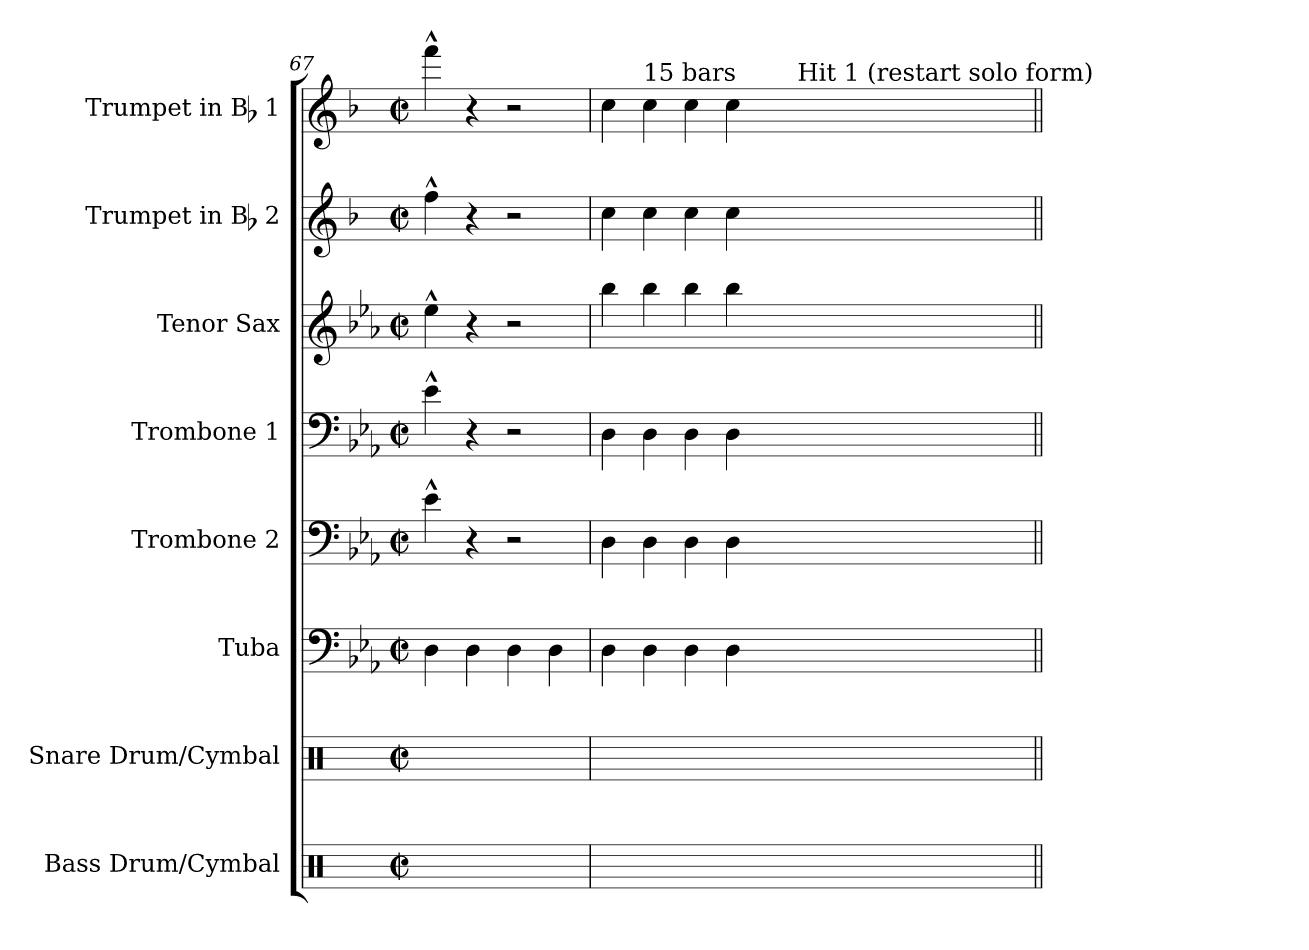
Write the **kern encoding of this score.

**kern	**kern	**kern	**kern	**kern	**kern	**kern	**kern
*part8	*part7	*part6	*part5	*part4	*part3	*part2	*part1
*staff8	*staff7	*staff6	*staff5	*staff4	*staff3	*staff2	*staff1
*I"Bass Drum/Cymbal	*I"Snare Drum/Cymbal	*I"Tuba	*I"Trombone 2	*I"Trombone 1	*I"Tenor Sax	*I"Trumpet in Bb 2	*I"Trumpet in Bb 1
*I'B.D./Cym	*I'S.D./Cym	*I'Tuba	*I'Tbn. 2	*I'Tbn. 1	*I'T. Sx.	*	*
*clefX	*clefX	*clefF4	*clefF4	*clefF4	*clefG2	*clefG2	*clefG2
*	*	*	*	*	*ITrd8c14	*ITrd1c2	*ITrd1c2
*k[]	*k[]	*k[b-e-a-]	*k[b-e-a-]	*k[b-e-a-]	*k[b-e-a-]	*k[b-e-a-]	*k[b-e-a-]
*C:	*C:	*E-:	*E-:	*E-:	*E-:	*E-:	*E-:
*M2/2	*M2/2	*M2/2	*M2/2	*M2/2	*M2/2	*M2/2	*M2/2
*met(c|)	*met(c|)	*met(c|)	*met(c|)	*met(c|)	*met(c|)	*met(c|)	*met(c|)
=67	=67	=67	=67	=67	=67	=67	=67
4Ri\	4Ri\	4Di\	4e-^^i\	4e-^^i\	4e-^^i\	4ee-^^i\	4eee-^^i\
4Ri\	4Ri\	4Di\	4r	4r	4r	4r	4r
4Ri\	4Ri\	4Di\	2r	2r	2r	2r	2r
4Ri\	4Ri\	4Di\	.	.	.	.	.
=68	=68	=68	=68	=68	=68	=68	=68
*	*	*	*	*	*	*	*^
4Ri\	4Ri\	4Di\	4Di\	4Di\	4b-i\	4b-i\	4b-i\	2ryy
!	!	!	!	!	!	!	!LO:TX:a:t=15 bars	!
4Ri\	4Ri\	4Di\	4Di\	4Di\	4b-i\	4b-i\	4b-i\	.
4Ri\	4Ri\	4Di\	4Di\	4Di\	4b-i\	4b-i\	4b-i\	4ryy
4Ri\	4Ri\	4Di\	4Di\	4Di\	4b-i\	4b-i\	4b-i\	8ryy
.	.	.	.	.	.	.	.	16ryy
.	.	.	.	.	.	.	.	32ryy
.	.	.	.	.	.	.	.	64ryy
.	.	.	.	.	.	.	.	128...ryy
!	!	!	!	!	!	!	!	!LO:TX:a:t=Hit 1 (restart solo form)
.	.	.	.	.	.	.	.	1024ryy
*	*	*	*	*	*	*	*v	*v
=||	=||	=||	=||	=||	=||	=||	=||
*-	*-	*-	*-	*-	*-	*-	*-
